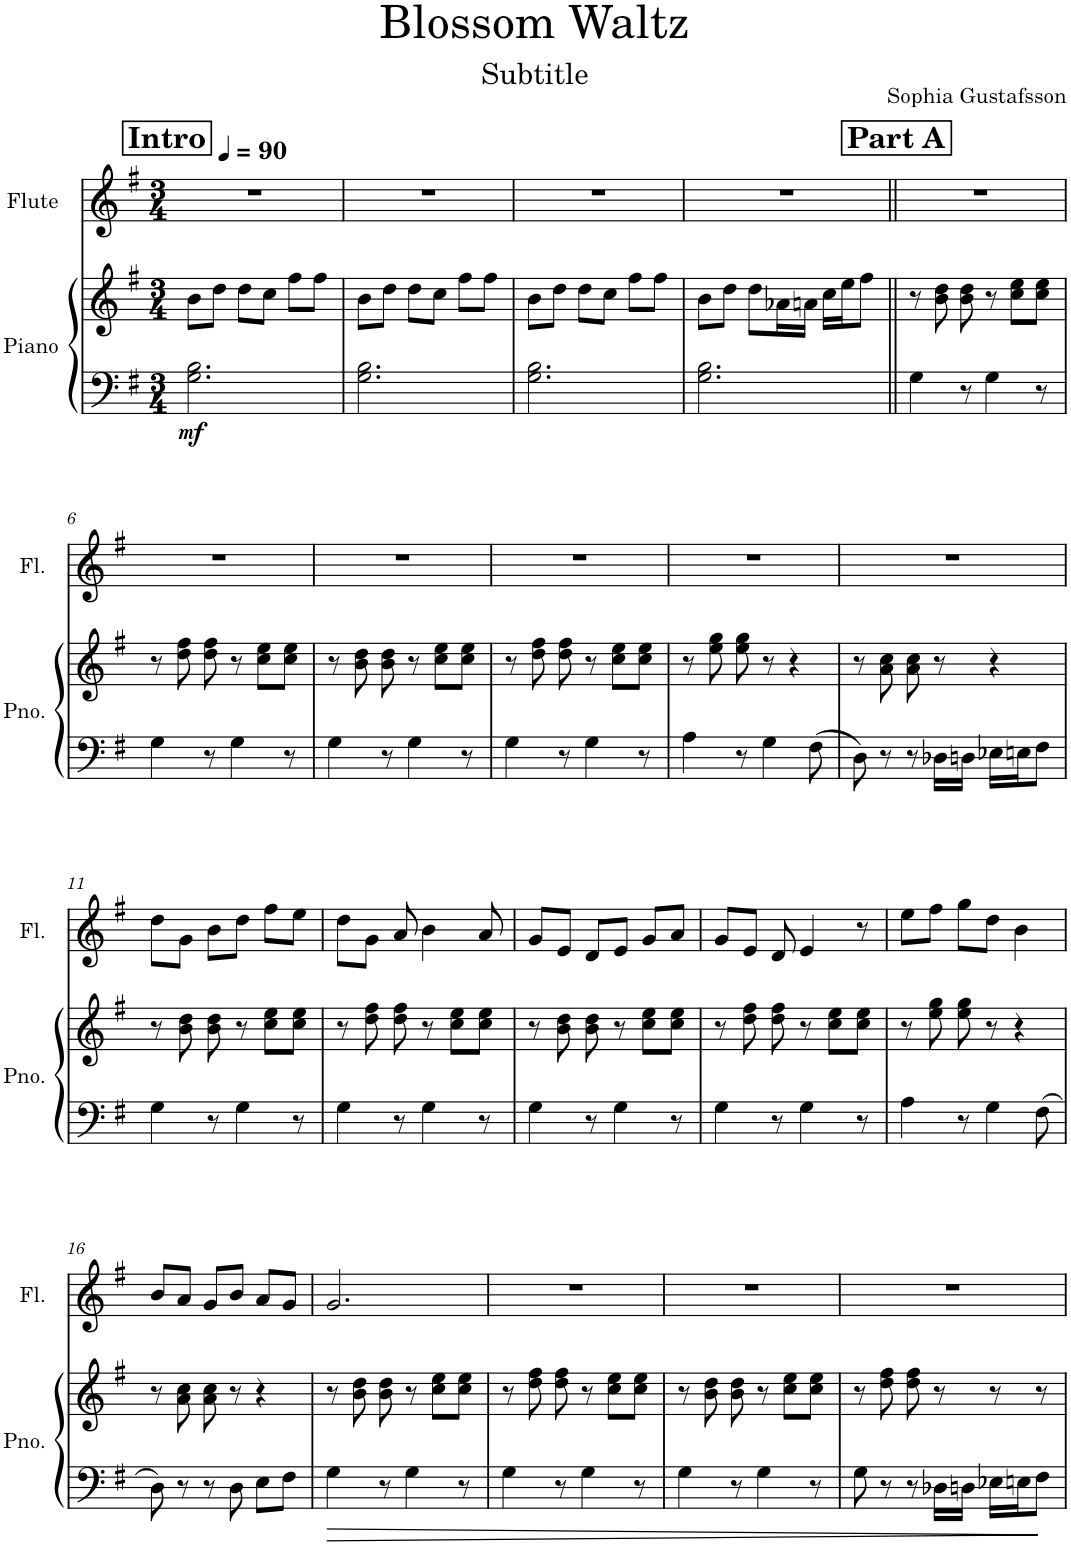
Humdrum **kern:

**kern	**kern	**dynam	**kern
*part2	*part2	*part2	*part1
*staff3	*staff2	*staff2/3	*staff1
*I"Piano	*	*	*I"Flute
*I'Pno.	*	*	*I'Fl.
*clefF4	*clefG2	*	*clefG2
*k[f#]	*k[f#]	*	*k[f#]
*M3/4	*M3/4	*	*M3/4
*MM90	*MM90	*	*MM90
!!LO:REH:place=s1:a:B:cj:fs=14:t=Intro
=1	=1	=1	=1
!	!	!LO:DY:b=2	!
2.G\ 2.B\	8b\L	mf	2.r
.	8dd\J	.	.
.	8dd\L	.	.
.	8cc\J	.	.
.	8ff#\L	.	.
.	8ff#\J	.	.
=2	=2	=2	=2
2.G\ 2.B\	8b\L	.	2.r
.	8dd\J	.	.
.	8dd\L	.	.
.	8cc\J	.	.
.	8ff#\L	.	.
.	8ff#\J	.	.
=3	=3	=3	=3
2.G\ 2.B\	8b\L	.	2.r
.	8dd\J	.	.
.	8dd\L	.	.
.	8cc\J	.	.
.	8ff#\L	.	.
.	8ff#\J	.	.
=4	=4	=4	=4
2.G\ 2.B\	8b\L	.	2.r
.	8dd\J	.	.
.	8dd\L	.	.
.	16a-X\L	.	.
.	16an\JJ	.	.
.	16cc\LL	.	.
.	16ee\J	.	.
.	8ff#\J	.	.
!!LO:REH:place=s1:a:B:cj:fs=14:t=Part A
=5||	=5||	=5||	=5||
4G\	8r	.	2.r
.	8b\ 8dd\	.	.
8r	8b\ 8dd\	.	.
4G\	8r	.	.
.	8cc\ 8ee\L	.	.
8r	8cc\ 8ee\J	.	.
!!LO:LB:g=z
=6	=6	=6	=6
4G\	8r	.	2.r
.	8dd\ 8ff#\	.	.
8r	8dd\ 8ff#\	.	.
4G\	8r	.	.
.	8cc\ 8ee\L	.	.
8r	8cc\ 8ee\J	.	.
=7	=7	=7	=7
4G\	8r	.	2.r
.	8b\ 8dd\	.	.
8r	8b\ 8dd\	.	.
4G\	8r	.	.
.	8cc\ 8ee\L	.	.
8r	8cc\ 8ee\J	.	.
=8	=8	=8	=8
4G\	8r	.	2.r
.	8dd\ 8ff#\	.	.
8r	8dd\ 8ff#\	.	.
4G\	8r	.	.
.	8cc\ 8ee\L	.	.
8r	8cc\ 8ee\J	.	.
=9	=9	=9	=9
4A\	8r	.	2.r
.	8ee\ 8gg\	.	.
8r	8ee\ 8gg\	.	.
4G\	8r	.	.
.	4r	.	.
8F#\	.	.	.
=10	=10	=10	=10
8D\	8r	.	2.r
8r	8a\ 8cc\	.	.
8r	8a\ 8cc\	.	.
16D-X\LL	8r	.	.
16Dn\JJ	.	.	.
16E-X\LL	4r	.	.
16En\J	.	.	.
8F#\J	.	.	.
!!LO:LB:g=z
=11	=11	=11	=11
4G\	8r	.	8dd\L
.	8b\ 8dd\	.	8g\J
8r	8b\ 8dd\	.	8b\L
4G\	8r	.	8dd\J
.	8cc\ 8ee\L	.	8ff#\L
8r	8cc\ 8ee\J	.	8ee\J
=12	=12	=12	=12
4G\	8r	.	8dd\L
.	8dd\ 8ff#\	.	8g\J
8r	8dd\ 8ff#\	.	8a/
4G\	8r	.	4b\
.	8cc\ 8ee\L	.	.
8r	8cc\ 8ee\J	.	8a/
=13	=13	=13	=13
4G\	8r	.	8g/L
.	8b\ 8dd\	.	8e/J
8r	8b\ 8dd\	.	8d/L
4G\	8r	.	8e/J
.	8cc\ 8ee\L	.	8g/L
8r	8cc\ 8ee\J	.	8a/J
=14	=14	=14	=14
4G\	8r	.	8g/L
.	8dd\ 8ff#\	.	8e/J
8r	8dd\ 8ff#\	.	8d/
4G\	8r	.	4e/
.	8cc\ 8ee\L	.	.
8r	8cc\ 8ee\J	.	8r
=15	=15	=15	=15
4A\	8r	.	8ee\L
.	8ee\ 8gg\	.	8ff#\J
8r	8ee\ 8gg\	.	8gg\L
4G\	8r	.	8dd\J
.	4r	.	4b\
8F#\	.	.	.
!!LO:LB:g=z
=16	=16	=16	=16
8D\	8r	.	8b/L
8r	8a\ 8cc\	.	8a/J
8r	8a\ 8cc\	.	8g/L
8D\	8r	.	8b/J
8E\L	4r	.	8a/L
8F#\J	.	.	8g/J
=17	=17	=17	=17
4G\	8r	.	2.g/
.	8b\ 8dd\	.	.
8r	8b\ 8dd\	.	.
4G\	8r	.	.
.	8cc\ 8ee\L	.	.
8r	8cc\ 8ee\J	.	.
=18	=18	=18	=18
4G\	8r	.	2.r
.	8dd\ 8ff#\	.	.
8r	8dd\ 8ff#\	.	.
4G\	8r	.	.
.	8cc\ 8ee\L	.	.
8r	8cc\ 8ee\J	.	.
=19	=19	=19	=19
4G\	8r	.	2.r
.	8b\ 8dd\	.	.
8r	8b\ 8dd\	.	.
4G\	8r	.	.
.	8cc\ 8ee\L	.	.
8r	8cc\ 8ee\J	.	.
=20	=20	=20	=20
8G\	8r	.	2.r
8r	8dd\ 8ff#\	.	.
8r	8dd\ 8ff#\	.	.
16D-X\LL	8r	.	.
16Dn\JJ	.	.	.
16E-X\LL	8r	.	.
16En\J	.	.	.
8F#\J	8r	.	.
=	=	=	=
*-	*-	*-	*-
